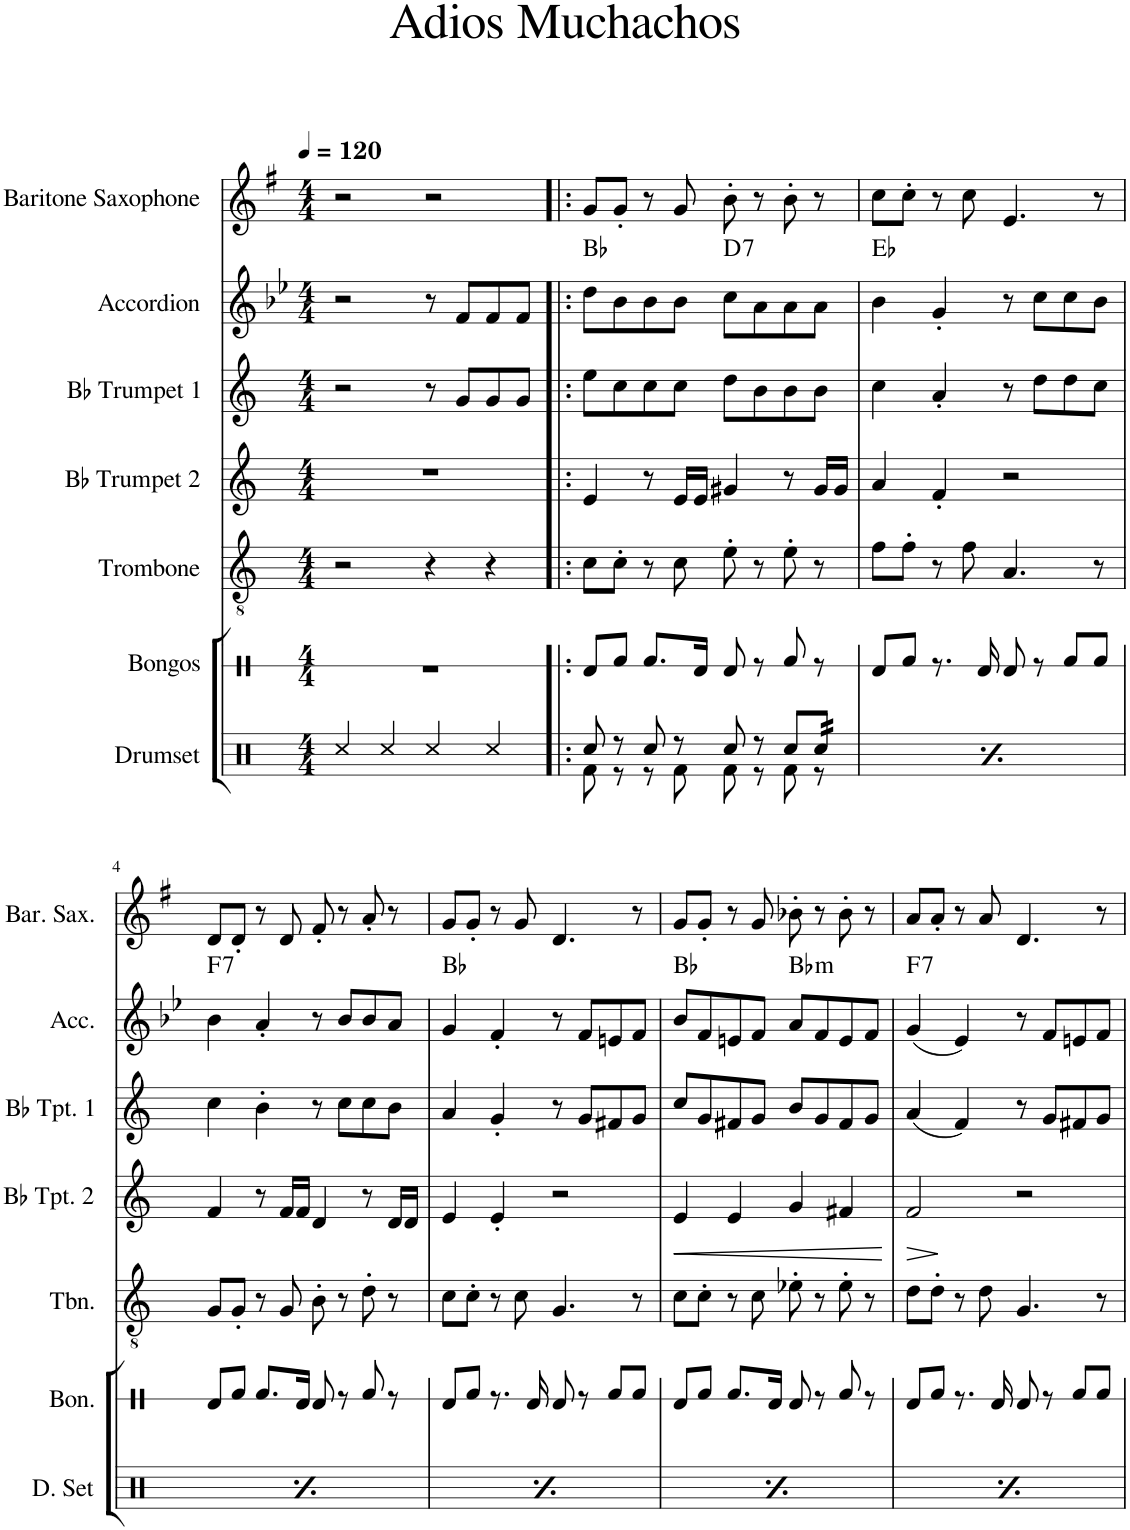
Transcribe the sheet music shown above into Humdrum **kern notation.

**kern	**kern	**kern	**kern	**dynam	**kern	**kern	**harte	**kern
*part7	*part6	*part5	*part4	*part4	*part3	*part2	*part2	*part1
*staff7	*staff6	*staff5	*staff4	*staff4	*staff3	*staff2	*	*staff1
*I"Drumset	*I"Bongos	*I"Trombone	*I"Bb Trumpet 2	*	*I"Bb Trumpet 1	*I"Accordion	*	*I"Baritone Saxophone
*I'D. Set	*I'Bon.	*I'Tbn.	*I'Bb Tpt. 2	*	*I'Bb Tpt. 1	*I'Acc.	*	*I'Bar. Sax.
*	*stria1	*	*	*	*	*	*	*
*clefX	*clefX	*clefGv2	*clefG2	*	*clefG2	*clefG2	*	*clefG2
*	*	*Trd1c2	*Trd1c2	*	*Trd1c2	*	*	*Trd12c21
*k[]	*k[]	*k[]	*k[]	*	*k[]	*k[b-e-]	*	*k[f#]
*M4/4	*M4/4	*M4/4	*M4/4	*	*M4/4	*M4/4	*	*M4/4
*MM120	*MM120	*MM120	*MM120	*	*MM120	*MM120	*	*MM120
=1	=1	=1	=1	=1	=1	=1	=1	=1
4Rcc/	1r	2r	1r	.	2r	2r	.	2r
4Rcc/	.	.	.	.	.	.	.	.
4Rcc/	.	4r	.	.	8r	8r	.	2r
.	.	.	.	.	8g/L	8f/L	.	.
4Rcc/	.	4r	.	.	8g/	8f/	.	.
.	.	.	.	.	8g/J	8f/J	.	.
=2!|:	=2!|:	=2!|:	=2!|:	=2!|:	=2!|:	=2!|:	=2!|:	=2!|:
*^	*	*	*	*	*	*	*	*
8Rcc/	8Rf\	8Rd/L	8c\L	4e/	.	8ee\L	8dd\L	Bb:maj	8g/L
8r	8r	8Rf/J	8c'\J	.	.	8cc\	8b-\	.	8g'/J
8Rcc/	8r	8.Rf/L	8r	8r	.	8cc\	8b-\	.	8r
8r	8Rf\	.	8c\	16e/LL	.	8cc\J	8b-\J	.	8g/
.	.	16Rd/Jk	.	16e/JJ	.	.	.	.	.
!	!	!	!	!	!	!	!	!LO:H:kt=7	!
8Rcc/	8Rf\	8Rd/	8e'\	4g#X/	.	8dd\L	8cc\L	D:7	8b'\
8r	8r	8r	8r	.	.	8b\	8a\	.	8r
8Rcc/L	8Rf\	8Rf/	8e'\	8r	.	8b\	8a\	.	8b'\
*tremolo	*	*	*	*	*	*	*	*	*
32Rcc/	8r	8r	8r	16g#/LL	.	8b\J	8a\J	.	8r
32Rcc/	.	.	.	.	.	.	.	.	.
32Rcc/	.	.	.	16g#/JJ	.	.	.	.	.
32Rcc/JJJ	.	.	.	.	.	.	.	.	.
*Xtremolo	*	*	*	*	*	*	*	*	*
=3	=3	=3	=3	=3	=3	=3	=3	=3	=3
8Rcc/	8Rf\	8Rd/L	8f\L	4a/	.	4cc\	4b-\	Eb:maj	8cc\L
8r	8r	8Rf/J	8f'\J	.	.	.	.	.	8cc'\J
8Rcc/	8r	8.r	8r	4f'/	.	4a'/	4g'/	.	8r
8r	8Rf\	.	8f\	.	.	.	.	.	8cc\
.	.	16Rd/	.	.	.	.	.	.	.
8Rcc/	8Rf\	8Rd/	4.A/	2r	.	8r	8r	.	4.e/
8r	8r	8r	.	.	.	8dd\L	8cc\L	.	.
8Rcc/L	8Rf\	8Rf/L	.	.	.	8dd\	8cc\	.	.
*tremolo	*	*	*	*	*	*	*	*	*
32Rcc/	8r	8Rf/J	8r	.	.	8cc\J	8b-\J	.	8r
32Rcc/	.	.	.	.	.	.	.	.	.
32Rcc/	.	.	.	.	.	.	.	.	.
32Rcc/JJJ	.	.	.	.	.	.	.	.	.
*Xtremolo	*	*	*	*	*	*	*	*	*
!!LO:LB:g=z
=4	=4	=4	=4	=4	=4	=4	=4	=4	=4
!	!	!	!	!	!	!	!	!LO:H:kt=7	!
8Rcc/	8Rf\	8Rd/L	8G/L	4f/	.	4cc\	4b-\	F:7	8d/L
8r	8r	8Rf/J	8G'/J	.	.	.	.	.	8d'/J
8Rcc/	8r	8.Rf/L	8r	8r	.	4b'\	4a'/	.	8r
8r	8Rf\	.	8G/	16f/LL	.	.	.	.	8d/
.	.	16Rd/Jk	.	16f/JJ	.	.	.	.	.
8Rcc/	8Rf\	8Rd/	8B'\	4d/	.	8r	8r	.	8f#'/
8r	8r	8r	8r	.	.	8cc\L	8b-/L	.	8r
8Rcc/L	8Rf\	8Rf/	8d'\	8r	.	8cc\	8b-/	.	8a'/
*tremolo	*	*	*	*	*	*	*	*	*
32Rcc/	8r	8r	8r	16d/LL	.	8b\J	8a/J	.	8r
32Rcc/	.	.	.	.	.	.	.	.	.
32Rcc/	.	.	.	16d/JJ	.	.	.	.	.
32Rcc/JJJ	.	.	.	.	.	.	.	.	.
*Xtremolo	*	*	*	*	*	*	*	*	*
=5	=5	=5	=5	=5	=5	=5	=5	=5	=5
8Rcc/	8Rf\	8Rd/L	8c\L	4e/	.	4a/	4g/	Bb:maj	8g/L
8r	8r	8Rf/J	8c'\J	.	.	.	.	.	8g'/J
8Rcc/	8r	8.r	8r	4e'/	.	4g'/	4f'/	.	8r
8r	8Rf\	.	8c\	.	.	.	.	.	8g/
.	.	16Rd/	.	.	.	.	.	.	.
8Rcc/	8Rf\	8Rd/	4.G/	2r	.	8r	8r	.	4.d/
8r	8r	8r	.	.	.	8g/L	8f/L	.	.
8Rcc/L	8Rf\	8Rf/L	.	.	.	8f#X/	8en/	.	.
*tremolo	*	*	*	*	*	*	*	*	*
32Rcc/	8r	8Rf/J	8r	.	.	8g/J	8f/J	.	8r
32Rcc/	.	.	.	.	.	.	.	.	.
32Rcc/	.	.	.	.	.	.	.	.	.
32Rcc/JJJ	.	.	.	.	.	.	.	.	.
*Xtremolo	*	*	*	*	*	*	*	*	*
=6	=6	=6	=6	=6	=6	=6	=6	=6	=6
!	!	!	!	!	!LO:HP:b	!	!	!	!
8Rcc/	8Rf\	8Rd/L	8c\L	4e/	<	8cc/L	8b-/L	Bb:maj	8g/L
8r	8r	8Rf/J	8c'\J	.	.	8g/	8f/	.	8g'/J
8Rcc/	8r	8.Rf/L	8r	4e/	.	8f#X/	8en/	.	8r
8r	8Rf\	.	8c\	.	.	8g/J	8f/J	.	8g/
.	.	16Rd/Jk	.	.	.	.	.	.	.
!	!	!	!	!	!	!	!	!LO:H:kt=m	!
8Rcc/	8Rf\	8Rd/	8e-X'\	4g/	.	8b/L	8a/L	Bb:min	8b-X'\
8r	8r	8r	8r	.	.	8g/	8f/	.	8r
8Rcc/L	8Rf\	8Rf/	8e-'\	4f#X/	.	8f#/	8e/	.	8b-'\
*tremolo	*	*	*	*	*	*	*	*	*
32Rcc/	8r	8r	8r	.	.	8g/J	8f/J	.	8r
32Rcc/	.	.	.	.	.	.	.	.	.
32Rcc/	.	.	.	.	.	.	.	.	.
32Rcc/JJJ	.	.	.	.	.	.	.	.	.
*Xtremolo	*	*	*	*	*	*	*	*	*
*v	*v	*	*	*	*	*	*	*	*
.	.	.	.	[	.	.	.	.
=7	=7	=7	=7	=7	=7	=7	=7	=7
*^	*	*	*	*	*	*	*	*
!	!	!	!	!	!LO:HP:b	!	!	!LO:H:kt=7	!
8Rcc/	8Rf\	8Rd/L	8d\L	2f/	>	(4a/	(4g/	F:7	8a/L
8r	8r	8Rf/J	8d'\J	.	.	.	.	.	8a'/J
8Rcc/	8r	8.r	8r	.	.	4f/)	4e-/)	.	8r
8r	8Rf\	.	8d\	.	.	.	.	.	8a/
.	.	16Rd/	.	.	.	.	.	.	.
8Rcc/	8Rf\	8Rd/	4.G/	2r	]	8r	8r	.	4.d/
8r	8r	8r	.	.	.	8g/L	8f/L	.	.
8Rcc/L	8Rf\	8Rf/L	.	.	.	8f#X/	8en/	.	.
*tremolo	*	*	*	*	*	*	*	*	*
32Rcc/	8r	8Rf/J	8r	.	.	8g/J	8f/J	.	8r
32Rcc/	.	.	.	.	.	.	.	.	.
32Rcc/	.	.	.	.	.	.	.	.	.
32Rcc/JJJ	.	.	.	.	.	.	.	.	.
*Xtremolo	*	*	*	*	*	*	*	*	*
*v	*v	*	*	*	*	*	*	*	*
=	=	=	=	=	=	=	=	=
*-	*-	*-	*-	*-	*-	*-	*-	*-
